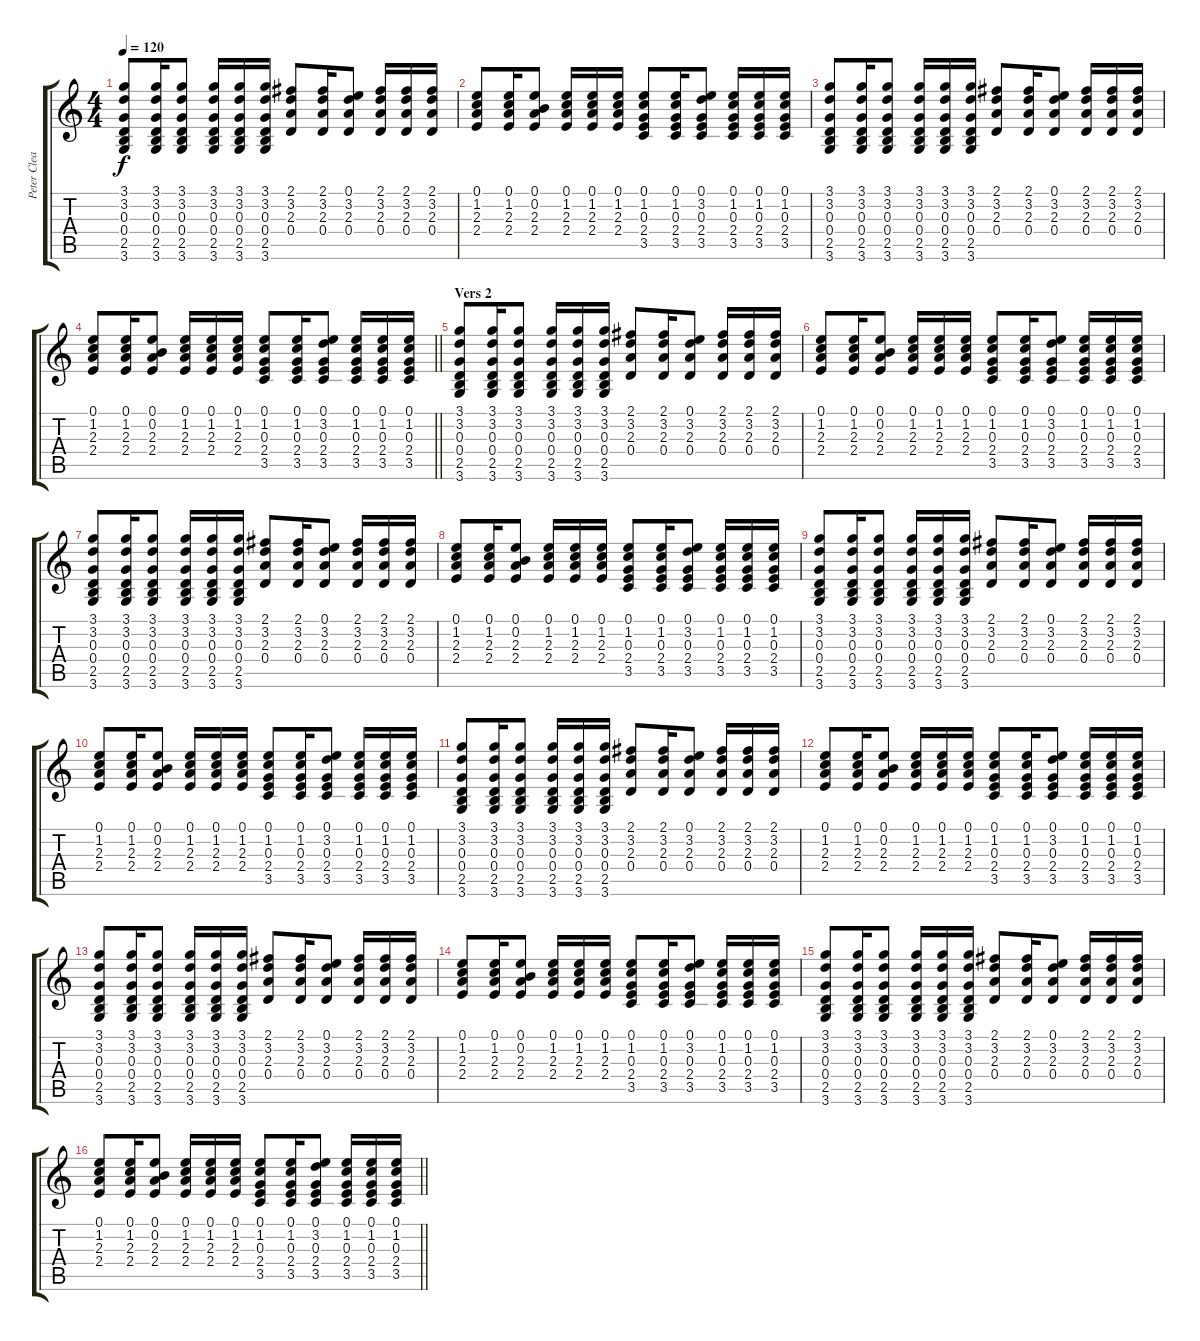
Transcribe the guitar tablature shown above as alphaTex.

\track ("Peter Clean" "Peter Clea") {instrument electricguitarclean}
\staff {score tabs}
\tuning (E4 B3 G3 D3 A2 E2) {hide}
\ts (4 4)
\tempo 120
\clef g2
\ks c
(3.1 3.2 0.3 0.4 2.5 3.6).8{dy f} (3.1 3.2 0.3 0.4 2.5 3.6).16 (3.1 3.2 0.3 0.4 2.5 3.6).8 (3.1 3.2 0.3 0.4 2.5 3.6).16 (3.1 3.2 0.3 0.4 2.5 3.6).16 (3.1 3.2 0.3 0.4 2.5 3.6).16 (2.1 3.2 2.3 0.4).8 (2.1 3.2 2.3 0.4).16 (0.1 3.2 2.3 0.4).8 (2.1 3.2 2.3 0.4).16 (2.1 3.2 2.3 0.4).16 (2.1 3.2 2.3 0.4).16 |
(0.1 1.2 2.3 2.4).8 (0.1 1.2 2.3 2.4).16 (0.1 0.2 2.3 2.4).8 (0.1 1.2 2.3 2.4).16 (0.1 1.2 2.3 2.4).16 (0.1 1.2 2.3 2.4).16 (0.1 1.2 0.3 2.4 3.5).8 (0.1 1.2 0.3 2.4 3.5).16 (0.1 3.2 0.3 2.4 3.5).8 (0.1 1.2 0.3 2.4 3.5).16 (0.1 1.2 0.3 2.4 3.5).16 (0.1 1.2 0.3 2.4 3.5).16 |
(3.1 3.2 0.3 0.4 2.5 3.6).8 (3.1 3.2 0.3 0.4 2.5 3.6).16 (3.1 3.2 0.3 0.4 2.5 3.6).8 (3.1 3.2 0.3 0.4 2.5 3.6).16 (3.1 3.2 0.3 0.4 2.5 3.6).16 (3.1 3.2 0.3 0.4 2.5 3.6).16 (2.1 3.2 2.3 0.4).8 (2.1 3.2 2.3 0.4).16 (0.1 3.2 2.3 0.4).8 (2.1 3.2 2.3 0.4).16 (2.1 3.2 2.3 0.4).16 (2.1 3.2 2.3 0.4).16 |
\barLineRight lightlight
(0.1 1.2 2.3 2.4).8 (0.1 1.2 2.3 2.4).16 (0.1 0.2 2.3 2.4).8 (0.1 1.2 2.3 2.4).16 (0.1 1.2 2.3 2.4).16 (0.1 1.2 2.3 2.4).16 (0.1 1.2 0.3 2.4 3.5).8 (0.1 1.2 0.3 2.4 3.5).16 (0.1 3.2 0.3 2.4 3.5).8 (0.1 1.2 0.3 2.4 3.5).16 (0.1 1.2 0.3 2.4 3.5).16 (0.1 1.2 0.3 2.4 3.5).16 |
\section ("" "Vers 2")
(3.1 3.2 0.3 0.4 2.5 3.6).8 (3.1 3.2 0.3 0.4 2.5 3.6).16 (3.1 3.2 0.3 0.4 2.5 3.6).8 (3.1 3.2 0.3 0.4 2.5 3.6).16 (3.1 3.2 0.3 0.4 2.5 3.6).16 (3.1 3.2 0.3 0.4 2.5 3.6).16 (2.1 3.2 2.3 0.4).8 (2.1 3.2 2.3 0.4).16 (0.1 3.2 2.3 0.4).8 (2.1 3.2 2.3 0.4).16 (2.1 3.2 2.3 0.4).16 (2.1 3.2 2.3 0.4).16 |
(0.1 1.2 2.3 2.4).8 (0.1 1.2 2.3 2.4).16 (0.1 0.2 2.3 2.4).8 (0.1 1.2 2.3 2.4).16 (0.1 1.2 2.3 2.4).16 (0.1 1.2 2.3 2.4).16 (0.1 1.2 0.3 2.4 3.5).8 (0.1 1.2 0.3 2.4 3.5).16 (0.1 3.2 0.3 2.4 3.5).8 (0.1 1.2 0.3 2.4 3.5).16 (0.1 1.2 0.3 2.4 3.5).16 (0.1 1.2 0.3 2.4 3.5).16 |
(3.1 3.2 0.3 0.4 2.5 3.6).8 (3.1 3.2 0.3 0.4 2.5 3.6).16 (3.1 3.2 0.3 0.4 2.5 3.6).8 (3.1 3.2 0.3 0.4 2.5 3.6).16 (3.1 3.2 0.3 0.4 2.5 3.6).16 (3.1 3.2 0.3 0.4 2.5 3.6).16 (2.1 3.2 2.3 0.4).8 (2.1 3.2 2.3 0.4).16 (0.1 3.2 2.3 0.4).8 (2.1 3.2 2.3 0.4).16 (2.1 3.2 2.3 0.4).16 (2.1 3.2 2.3 0.4).16 |
(0.1 1.2 2.3 2.4).8 (0.1 1.2 2.3 2.4).16 (0.1 0.2 2.3 2.4).8 (0.1 1.2 2.3 2.4).16 (0.1 1.2 2.3 2.4).16 (0.1 1.2 2.3 2.4).16 (0.1 1.2 0.3 2.4 3.5).8 (0.1 1.2 0.3 2.4 3.5).16 (0.1 3.2 0.3 2.4 3.5).8 (0.1 1.2 0.3 2.4 3.5).16 (0.1 1.2 0.3 2.4 3.5).16 (0.1 1.2 0.3 2.4 3.5).16 |
(3.1 3.2 0.3 0.4 2.5 3.6).8 (3.1 3.2 0.3 0.4 2.5 3.6).16 (3.1 3.2 0.3 0.4 2.5 3.6).8 (3.1 3.2 0.3 0.4 2.5 3.6).16 (3.1 3.2 0.3 0.4 2.5 3.6).16 (3.1 3.2 0.3 0.4 2.5 3.6).16 (2.1 3.2 2.3 0.4).8 (2.1 3.2 2.3 0.4).16 (0.1 3.2 2.3 0.4).8 (2.1 3.2 2.3 0.4).16 (2.1 3.2 2.3 0.4).16 (2.1 3.2 2.3 0.4).16 |
(0.1 1.2 2.3 2.4).8 (0.1 1.2 2.3 2.4).16 (0.1 0.2 2.3 2.4).8 (0.1 1.2 2.3 2.4).16 (0.1 1.2 2.3 2.4).16 (0.1 1.2 2.3 2.4).16 (0.1 1.2 0.3 2.4 3.5).8 (0.1 1.2 0.3 2.4 3.5).16 (0.1 3.2 0.3 2.4 3.5).8 (0.1 1.2 0.3 2.4 3.5).16 (0.1 1.2 0.3 2.4 3.5).16 (0.1 1.2 0.3 2.4 3.5).16 |
(3.1 3.2 0.3 0.4 2.5 3.6).8 (3.1 3.2 0.3 0.4 2.5 3.6).16 (3.1 3.2 0.3 0.4 2.5 3.6).8 (3.1 3.2 0.3 0.4 2.5 3.6).16 (3.1 3.2 0.3 0.4 2.5 3.6).16 (3.1 3.2 0.3 0.4 2.5 3.6).16 (2.1 3.2 2.3 0.4).8 (2.1 3.2 2.3 0.4).16 (0.1 3.2 2.3 0.4).8 (2.1 3.2 2.3 0.4).16 (2.1 3.2 2.3 0.4).16 (2.1 3.2 2.3 0.4).16 |
(0.1 1.2 2.3 2.4).8 (0.1 1.2 2.3 2.4).16 (0.1 0.2 2.3 2.4).8 (0.1 1.2 2.3 2.4).16 (0.1 1.2 2.3 2.4).16 (0.1 1.2 2.3 2.4).16 (0.1 1.2 0.3 2.4 3.5).8 (0.1 1.2 0.3 2.4 3.5).16 (0.1 3.2 0.3 2.4 3.5).8 (0.1 1.2 0.3 2.4 3.5).16 (0.1 1.2 0.3 2.4 3.5).16 (0.1 1.2 0.3 2.4 3.5).16 |
(3.1 3.2 0.3 0.4 2.5 3.6).8 (3.1 3.2 0.3 0.4 2.5 3.6).16 (3.1 3.2 0.3 0.4 2.5 3.6).8 (3.1 3.2 0.3 0.4 2.5 3.6).16 (3.1 3.2 0.3 0.4 2.5 3.6).16 (3.1 3.2 0.3 0.4 2.5 3.6).16 (2.1 3.2 2.3 0.4).8 (2.1 3.2 2.3 0.4).16 (0.1 3.2 2.3 0.4).8 (2.1 3.2 2.3 0.4).16 (2.1 3.2 2.3 0.4).16 (2.1 3.2 2.3 0.4).16 |
(0.1 1.2 2.3 2.4).8 (0.1 1.2 2.3 2.4).16 (0.1 0.2 2.3 2.4).8 (0.1 1.2 2.3 2.4).16 (0.1 1.2 2.3 2.4).16 (0.1 1.2 2.3 2.4).16 (0.1 1.2 0.3 2.4 3.5).8 (0.1 1.2 0.3 2.4 3.5).16 (0.1 3.2 0.3 2.4 3.5).8 (0.1 1.2 0.3 2.4 3.5).16 (0.1 1.2 0.3 2.4 3.5).16 (0.1 1.2 0.3 2.4 3.5).16 |
(3.1 3.2 0.3 0.4 2.5 3.6).8 (3.1 3.2 0.3 0.4 2.5 3.6).16 (3.1 3.2 0.3 0.4 2.5 3.6).8 (3.1 3.2 0.3 0.4 2.5 3.6).16 (3.1 3.2 0.3 0.4 2.5 3.6).16 (3.1 3.2 0.3 0.4 2.5 3.6).16 (2.1 3.2 2.3 0.4).8 (2.1 3.2 2.3 0.4).16 (0.1 3.2 2.3 0.4).8 (2.1 3.2 2.3 0.4).16 (2.1 3.2 2.3 0.4).16 (2.1 3.2 2.3 0.4).16 |
\barLineRight lightlight
(0.1 1.2 2.3 2.4).8 (0.1 1.2 2.3 2.4).16 (0.1 0.2 2.3 2.4).8 (0.1 1.2 2.3 2.4).16 (0.1 1.2 2.3 2.4).16 (0.1 1.2 2.3 2.4).16 (0.1 1.2 0.3 2.4 3.5).8 (0.1 1.2 0.3 2.4 3.5).16 (0.1 3.2 0.3 2.4 3.5).8 (0.1 1.2 0.3 2.4 3.5).16 (0.1 1.2 0.3 2.4 3.5).16 (0.1 1.2 0.3 2.4 3.5).16
